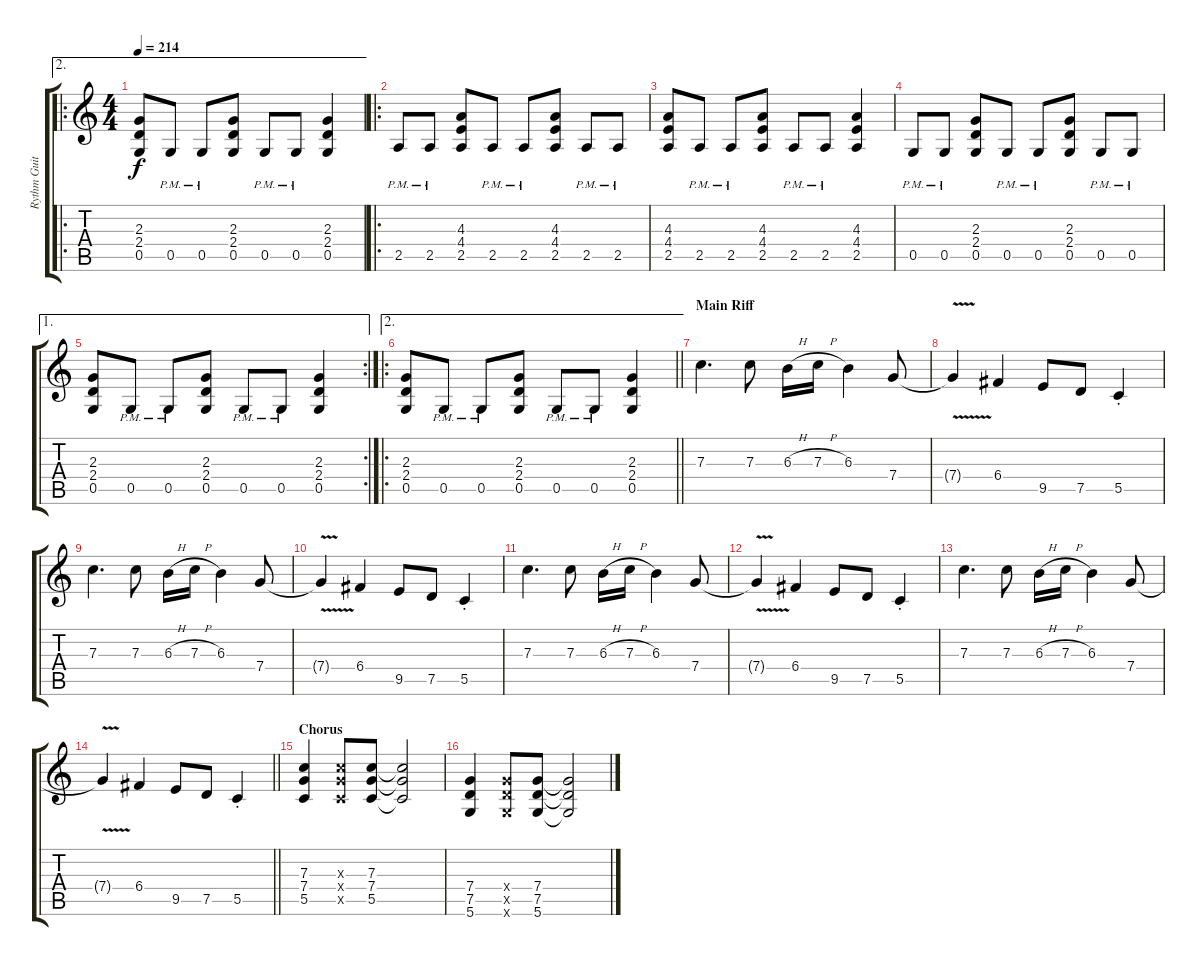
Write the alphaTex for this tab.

\track ("Rythm Guitar II" "Rythm Guit") {instrument overdrivenguitar}
\staff {score tabs}
\tuning (D4 A3 F3 C3 G2 D2) {hide}
\ae 2
\ro
\ts (4 4)
\tempo 214
\clef g2
\ks c
(2.3 2.4 0.5).8{dy f} 0.5{pm}.8 0.5{pm}.8 (2.3 2.4 0.5).8 0.5{pm}.8 0.5{pm}.8 (2.3 2.4 0.5).4 |
\ro
2.5{pm}.8 2.5{pm}.8 (4.3 4.4 2.5).8 2.5{pm}.8 2.5{pm}.8 (4.3 4.4 2.5).8 2.5{pm}.8 2.5{pm}.8 |
(4.3 4.4 2.5).8 2.5{pm}.8 2.5{pm}.8 (4.3 4.4 2.5).8 2.5{pm}.8 2.5{pm}.8 (4.3 4.4 2.5).4 |
0.5{pm}.8 0.5{pm}.8 (2.3 2.4 0.5).8 0.5{pm}.8 0.5{pm}.8 (2.3 2.4 0.5).8 0.5{pm}.8 0.5{pm}.8 |
\ae 1
\rc 2
(2.3 2.4 0.5).8 0.5{pm}.8 0.5{pm}.8 (2.3 2.4 0.5).8 0.5{pm}.8 0.5{pm}.8 (2.3 2.4 0.5).4 |
\ae 2
\ro
\barLineRight lightlight
(2.3 2.4 0.5).8 0.5{pm}.8 0.5{pm}.8 (2.3 2.4 0.5).8 0.5{pm}.8 0.5{pm}.8 (2.3 2.4 0.5).4 |
\section ("" "Main Riff")
7.3.4{d} 7.3.8 6.3{h}.16 7.3{h}.16 6.3.4 7.4.8 |
7.4{v t}.4 6.4.4 9.5.8 7.5.8 5.5{st}.4 |
7.3.4{d} 7.3.8 6.3{h}.16 7.3{h}.16 6.3.4 7.4.8 |
7.4{v t}.4 6.4.4 9.5.8 7.5.8 5.5{st}.4 |
7.3.4{d} 7.3.8 6.3{h}.16 7.3{h}.16 6.3.4 7.4.8 |
7.4{v t}.4 6.4.4 9.5.8 7.5.8 5.5{st}.4 |
7.3.4{d} 7.3.8 6.3{h}.16 7.3{h}.16 6.3.4 7.4.8 |
\barLineRight lightlight
7.4{v t}.4 6.4.4 9.5.8 7.5.8 5.5{st}.4 |
\section ("" "Chorus")
(7.3 7.4 5.5).4 (7.3{x} 7.4{x} 5.5{x}).8 (7.3 7.4 5.5).8 (7.3{t} 7.4{t} 5.5{t}).2 |
(7.4 7.5 5.6).4 (7.4{x} 7.5{x} 5.6{x}).8 (7.4 7.5 5.6).8 (7.4{t} 7.5{t} 5.6{t}).2
